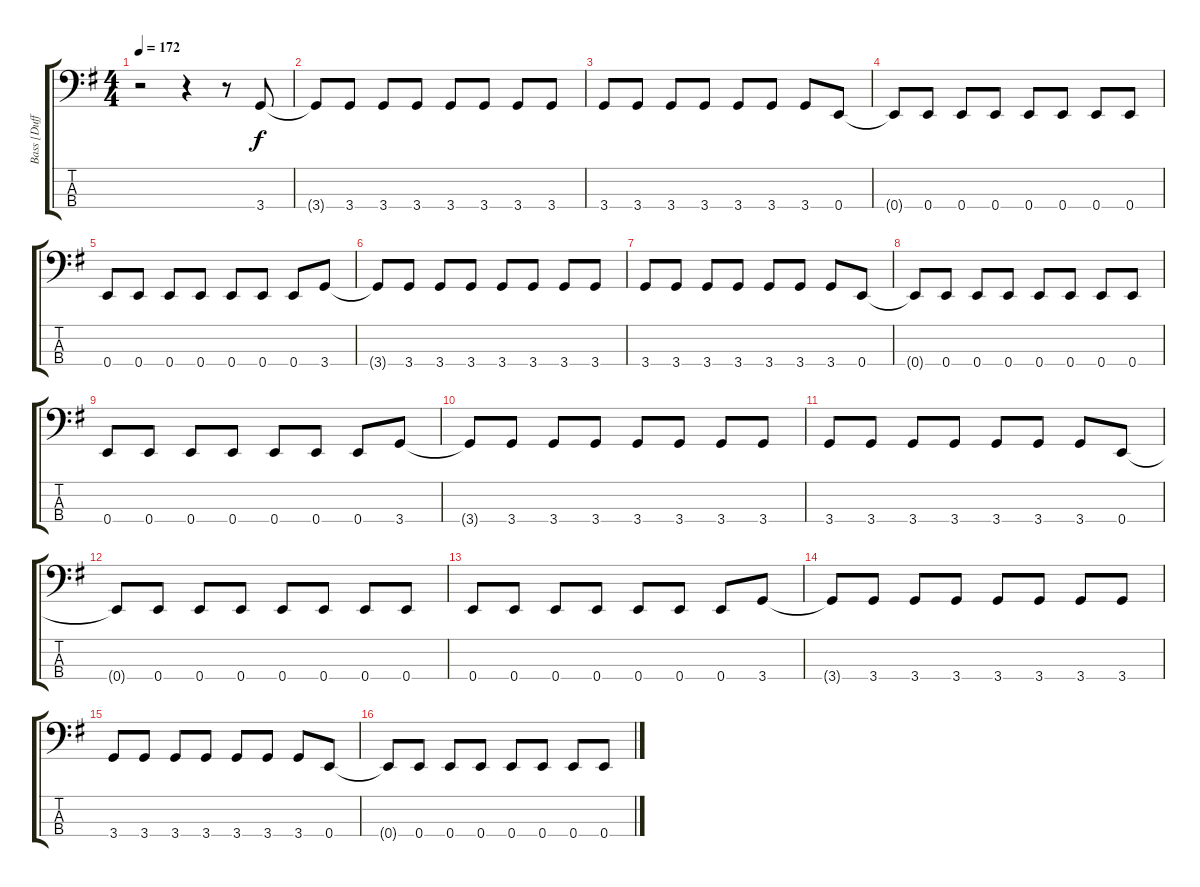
\track ("Bass [Duff]" "Bass [Duff") {instrument electricbassfinger}
\staff {score tabs}
\tuning (G2 D2 A1 E1) {hide}
\ts (4 4)
\tempo 172
\clef f4
\ks g
r.2{dy f} r.4 r.8 3.4.8 |
3.4{t}.8 3.4.8 3.4.8 3.4.8 3.4.8 3.4.8 3.4.8 3.4.8 |
3.4.8 3.4.8 3.4.8 3.4.8 3.4.8 3.4.8 3.4.8 0.4.8 |
0.4{t}.8 0.4.8 0.4.8 0.4.8 0.4.8 0.4.8 0.4.8 0.4.8 |
0.4.8 0.4.8 0.4.8 0.4.8 0.4.8 0.4.8 0.4.8 3.4.8 |
3.4{t}.8 3.4.8 3.4.8 3.4.8 3.4.8 3.4.8 3.4.8 3.4.8 |
3.4.8 3.4.8 3.4.8 3.4.8 3.4.8 3.4.8 3.4.8 0.4.8 |
0.4{t}.8 0.4.8 0.4.8 0.4.8 0.4.8 0.4.8 0.4.8 0.4.8 |
0.4.8 0.4.8 0.4.8 0.4.8 0.4.8 0.4.8 0.4.8 3.4.8 |
3.4{t}.8 3.4.8 3.4.8 3.4.8 3.4.8 3.4.8 3.4.8 3.4.8 |
3.4.8 3.4.8 3.4.8 3.4.8 3.4.8 3.4.8 3.4.8 0.4.8 |
0.4{t}.8 0.4.8 0.4.8 0.4.8 0.4.8 0.4.8 0.4.8 0.4.8 |
0.4.8 0.4.8 0.4.8 0.4.8 0.4.8 0.4.8 0.4.8 3.4.8 |
3.4{t}.8 3.4.8 3.4.8 3.4.8 3.4.8 3.4.8 3.4.8 3.4.8 |
3.4.8 3.4.8 3.4.8 3.4.8 3.4.8 3.4.8 3.4.8 0.4.8 |
0.4{t}.8 0.4.8 0.4.8 0.4.8 0.4.8 0.4.8 0.4.8 0.4.8
